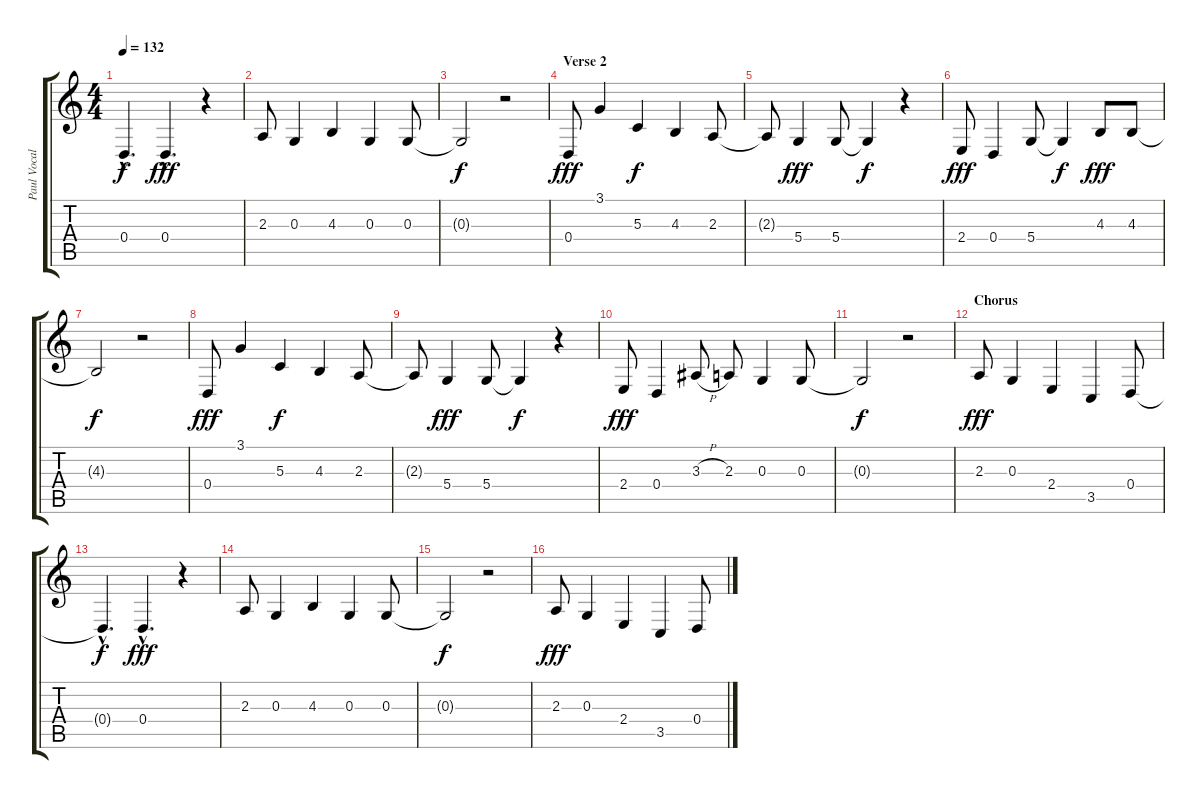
\track ("Paul Vocals" "Paul Vocal") {instrument clarinet}
\staff {score tabs}
\tuning (E4 B3 G3 D3 A2 E2) {hide}
\ts (4 4)
\tempo 132
\clef g2
\ks c
0.4{hac t}.4{d dy f} 0.4{hac}.4{d dy fff} r.4 |
2.3.8 0.3.4 4.3.4 0.3.4 0.3.8 |
0.3{t}.2{dy f} r.2 |
\section ("" "Verse 2")
0.4.8{dy fff} 3.1.4 5.3.4{dy f} 4.3.4 2.3.8 |
2.3{t}.8 5.4.4{dy fff} 5.4.8 5.4{t}.4{dy f} r.4 |
2.4.8{dy fff} 0.4.4 5.4.8 5.4{t}.4{dy f} 4.3.8{dy fff} 4.3.8 |
4.3{t}.2{dy f} r.2 |
0.4.8{dy fff} 3.1.4 5.3.4{dy f} 4.3.4 2.3.8 |
2.3{t}.8 5.4.4{dy fff} 5.4.8 5.4{t}.4{dy f} r.4 |
2.4.8{dy fff} 0.4.4 3.3{h}.8 2.3.8 0.3.4 0.3.8 |
0.3{t}.2{dy f} r.2 |
\section ("" "Chorus")
2.3.8{dy fff} 0.3.4 2.4.4 3.5.4 0.4.8 |
0.4{hac t}.4{d dy f} 0.4{hac}.4{d dy fff} r.4 |
2.3.8 0.3.4 4.3.4 0.3.4 0.3.8 |
0.3{t}.2{dy f} r.2 |
2.3.8{dy fff} 0.3.4 2.4.4 3.5.4 0.4.8
